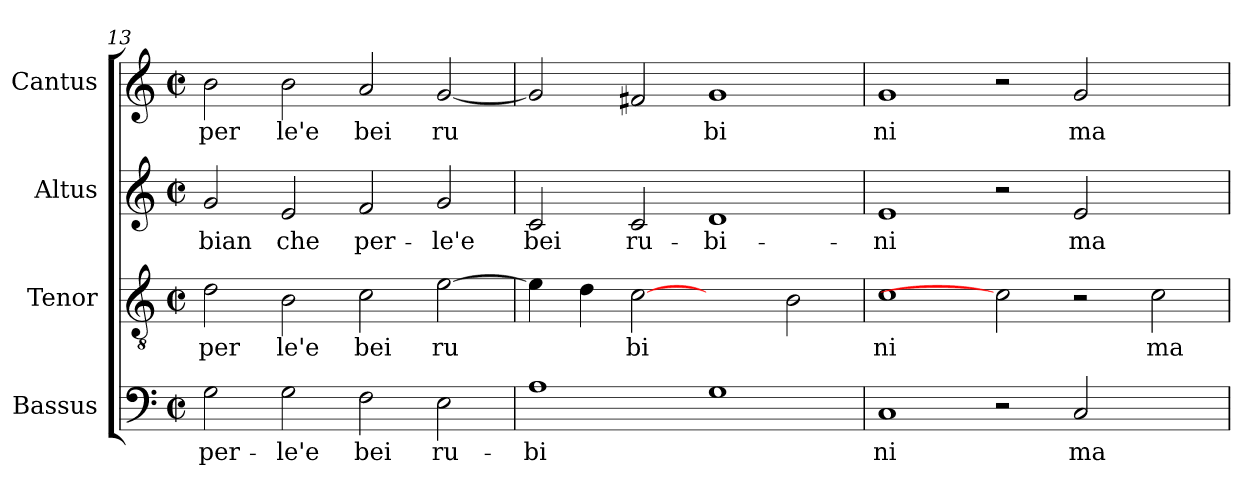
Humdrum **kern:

**kern	**text	**kern	**text	**kern	**text	**kern	**text
*part4	*part4	*part3	*part3	*part2	*part2	*part1	*part1
*staff4	*staff4	*staff3	*staff3	*staff2	*staff2	*staff1	*staff1
*I"Bassus	*	*I"Tenor	*	*I"Altus	*	*I"Cantus	*
!!LO:PB:g=z
*clefF4	*	*clefGv2	*	*clefG2	*	*clefG2	*
*k[]	*	*k[]	*	*k[]	*	*k[]	*
*C:	*	*C:	*	*C:	*	*C:	*
*M2/2	*	*M2/2	*	*M2/2	*	*M2/2	*
*met(c|)	*	*met(c|)	*	*met(c|)	*	*met(c|)	*
=13	=13	=13	=13	=13	=13	=13	=13
!	!LO:LY:b:cj	!	!LO:LY:b:cj	!	!LO:LY:b:cj	!	!LO:LY:b:cj
2G\	per-	2d\	per	2g/	bian	2b\	per
!	!LO:LY:b:cj	!	!LO:LY:b:cj	!	!LO:LY:b:cj	!	!LO:LY:b:cj
2G\	-le'e	2B\	le'e	2e/	che	2b\	le'e
!	!LO:LY:b:cj	!	!LO:LY:b:cj	!	!LO:LY:b:cj	!	!LO:LY:b:cj
2F\	bei	2c\	bei	2f/	per-	2a/	bei
!	!LO:LY:b:cj	!	!LO:LY:b:cj	!	!LO:LY:b:cj	!	!LO:LY:b:cj
2E\	ru-	[>2e\	ru	2g/	-le'e	[<2g/	ru
=14	=14	=14	=14	=14	=14	=14	=14
!	!LO:LY:b:cj	!	!LO:LY:b:cj	!	!LO:LY:b:cj	!	!LO:LY:b:cj
1A	-bi-	4e\]	.	2c/	bei	2g/]	.
!	!	!	!LO:LY:b:cj	!	!	!	!
.	.	4d\	.	.	.	.	.
!	!	!	!LO:LY:b:cj	!	!LO:LY:b:cj	!	!LO:LY:b:cj
.	.	[2c	bi	2c/	ru-	2f#/	.
!	!LO:LY:b:cj	!	!	!	!LO:LY:b:cj	!	!LO:LY:b:cj
1G	--	2ryy	.	1d	-bi-	1g	bi
!	!	!	!LO:LY:b:cj	!	!	!	!
.	.	2B\	.	.	.	.	.
=15	=15	=15	=15	=15	=15	=15	=15
!	!LO:LY:b:cj	!	!LO:LY:b:cj	!	!LO:LY:b:cj	!	!LO:LY:b:cj
1C	-ni	1c	ni	1e	-ni	1g	ni
2r	.	2c]	.	2r	.	2r	.
!	!LO:LY:b:cj	!	!	!	!LO:LY:b:cj	!	!LO:LY:b:cj
2C/	ma-	2r	.	2e/	ma-	2g/	ma
!	!	!	!LO:LY:b:cj	!	!	!	!
2ryy	.	2c\	ma	2ryy	.	2ryy	.
=	=	=	=	=	=	=	=
*-	*-	*-	*-	*-	*-	*-	*-
